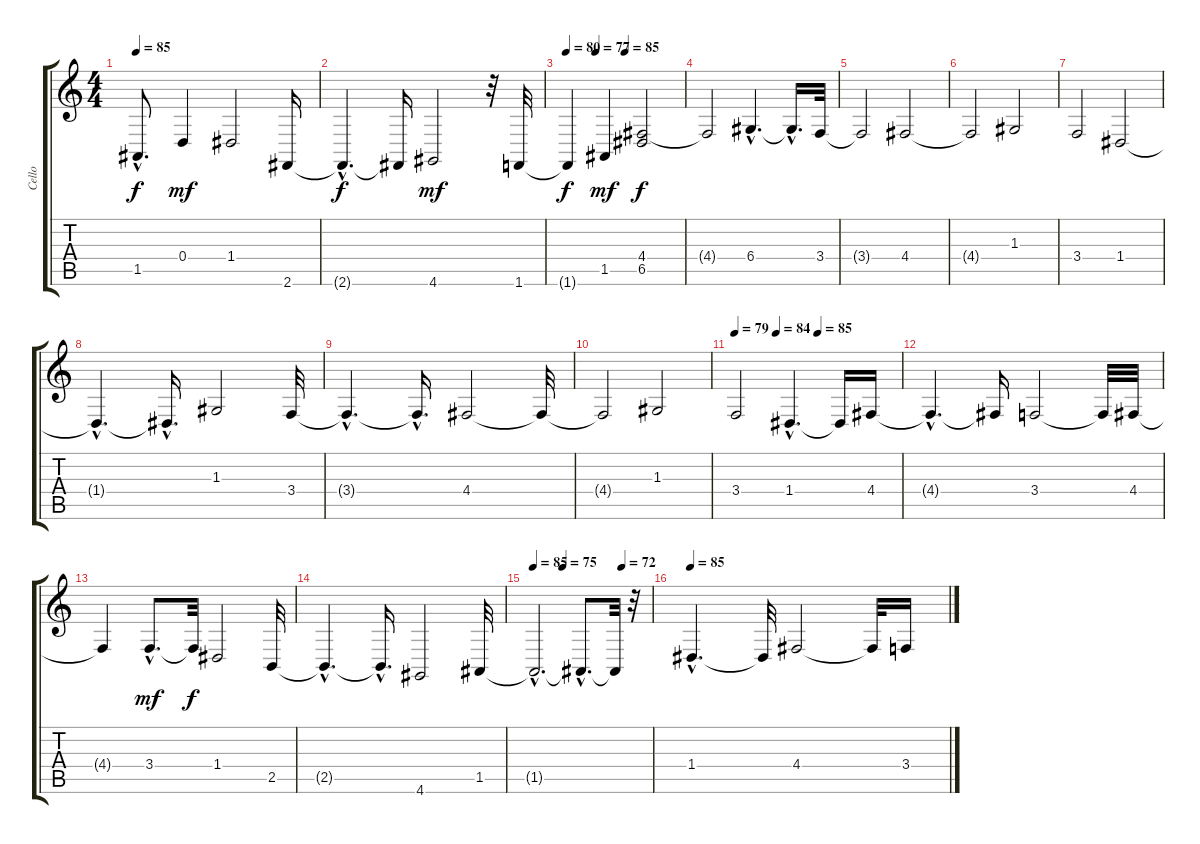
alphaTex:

\track ("Cello" "Cello") {instrument stringensemble1}
\staff {score tabs}
\tuning (E4 B3 G3 D3 A2 E2) {hide}
\ts (4 4)
\tempo 85
\clef g2
\ks c
1.5{hac t}.8{d dy f} 0.4.4{dy mf} 1.4.2 2.6.16 |
2.6{hac t}.4{d dy f} 2.6{t}.16 4.6.2{dy mf} r.32 1.6.32 |
\tempo 80
\tempo (77 0.25)
\tempo (85 0.5)
1.6{t}.4{dy f} 1.5.4{dy mf} (4.4 6.5).2{dy f} |
4.4{t}.2 6.4{hac}.4{d} 6.4{hac t}.16{d} 3.4.32 |
3.4{t}.2 4.4.2 |
4.4{t}.2 1.3.2 |
3.4.2 1.4.2 |
1.4{hac t}.4{d} 1.4{hac t}.16{d} 1.3.2 3.4.32 |
3.4{hac t}.4{d} 3.4{hac t}.16{d} 4.4.2 4.4{t}.32 |
4.4{t}.2 1.3.2 |
\tempo 79
\tempo (84 0.25)
\tempo (85 0.5)
3.4.2 1.4{hac}.4{d} 1.4{t}.16 4.4.16 |
4.4{hac t}.4{d} 4.4{t}.16 3.4.2 3.4{t}.32 4.4.32 |
4.4{t}.4 3.4{hac}.8{d dy mf} 3.4{t}.32{dy f} 1.4.2 2.5.32 |
2.5{hac t}.4{d} 2.5{hac t}.16{d} 4.6.2 1.5.32 |
\tempo 85
\tempo (75 0.25)
\tempo (72 0.75)
1.5{hac t}.2{d} 1.5{hac t}.8{d} 1.5{t}.32 r.32 |
\tempo 85
1.4{hac}.4{d} 1.4{t}.32 4.4.2 4.4{t}.32 3.4.16
